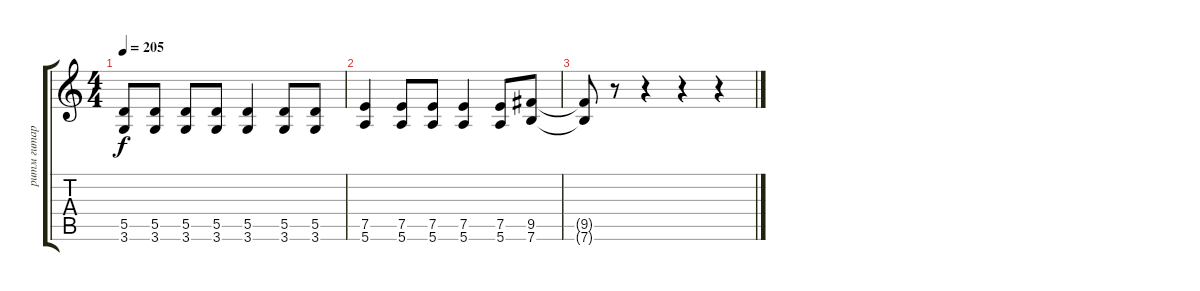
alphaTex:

\track ("ритм гитара" "ритм гитар") {instrument overdrivenguitar}
\staff {score tabs}
\tuning (E4 B3 G3 D3 A2 E2) {hide}
\ts (4 4)
\tempo 205
\clef g2
\ks c
(5.5 3.6).8{dy f} (5.5 3.6).8 (5.5 3.6).8 (5.5 3.6).8 (5.5 3.6).4 (5.5 3.6).8 (5.5 3.6).8 |
(7.5 5.6).4 (7.5 5.6).8 (7.5 5.6).8 (7.5 5.6).4 (7.5 5.6).8 (9.5 7.6).8 |
(9.5{t} 7.6{t}).8 r.8 r.4 r.4 r.4
